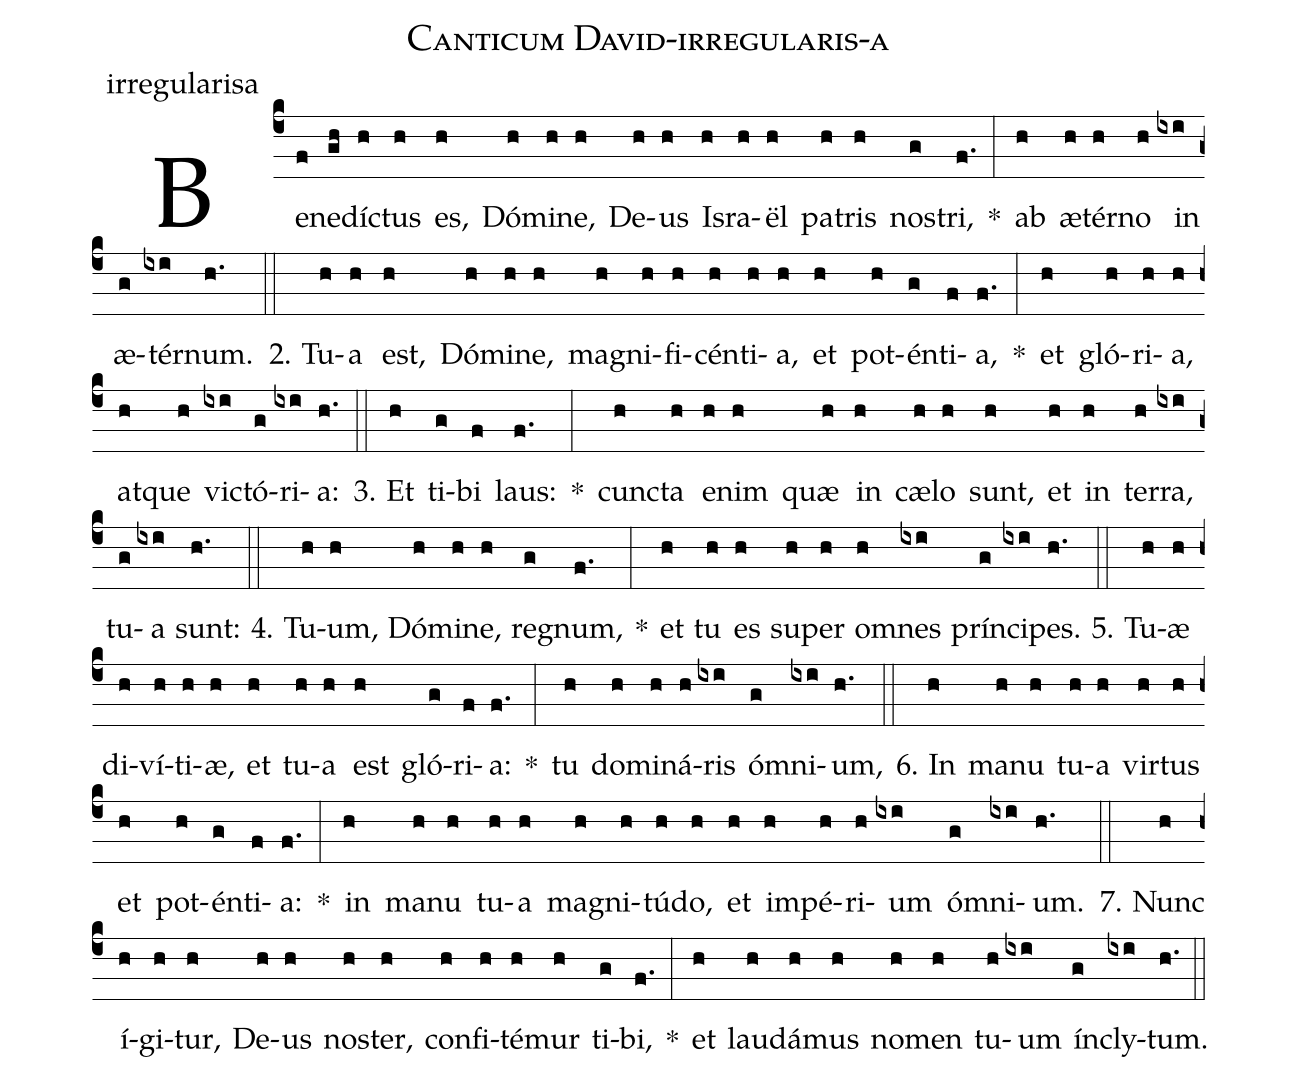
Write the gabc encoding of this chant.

name: Canticum David-irregularis-a;
annotation: irregularisa;
%%
(c4)Be(f)ne(gh)díc(h)tus(h) es,(h) Dó(h)mi(h)ne,(h) De(h)us(h) Is(h)ra(h)ël(h) pa(h)tris(h) nos(g)tri,(f.) *(:) ab(h) æ(h)tér(h)no(h) in(ixi) æ(g)tér(ixi)num.(h.) (::)
2. Tu(h)a(h) est,(h) Dó(h)mi(h)ne,(h) ma(h)gni(h)fi(h)cén(h)ti(h)a,(h) et(h) pot(h)én(g)ti(f)a,(f.) *(:) et(h) gló(h)ri(h)a,(h) at(h)que(h) vic(ixi)tó(g)ri(ixi)a:(h.) (::)
3. Et(h) ti(g)bi(f) laus:(f.) *(:) cunc(h)ta(h) e(h)nim(h) quæ(h) in(h) cæ(h)lo(h) sunt,(h) et(h) in(h) ter(h)ra,(ixi) tu(g)a(ixi) sunt:(h.) (::)
4. Tu(h)um,(h) Dó(h)mi(h)ne,(h) re(g)gnum,(f.) *(:) et(h) tu(h) es(h) su(h)per(h) om(h)nes(ixi) prín(g)ci(ixi)pes.(h.) (::)
5. Tu(h)æ(h) di(h)ví(h)ti(h)æ,(h) et(h) tu(h)a(h) est(h) gló(g)ri(f)a:(f.) *(:) tu(h) do(h)mi(h)ná(h)ris(ixi) óm(g)ni(ixi)um,(h.) (::)
6. In(h) ma(h)nu(h) tu(h)a(h) vir(h)tus(h) et(h) pot(h)én(g)ti(f)a:(f.) *(:) in(h) ma(h)nu(h) tu(h)a(h) ma(h)gni(h)tú(h)do,(h) et(h) im(h)pé(h)ri(h)um(ixi) óm(g)ni(ixi)um.(h.) (::)
7. Nunc(h) í(h)gi(h)tur,(h) De(h)us(h) nos(h)ter,(h) con(h)fi(h)té(h)mur(h) ti(g)bi,(f.) *(:) et(h) lau(h)dá(h)mus(h) no(h)men(h) tu(h)um(ixi) ín(g)cly(ixi)tum.(h.) (::)
